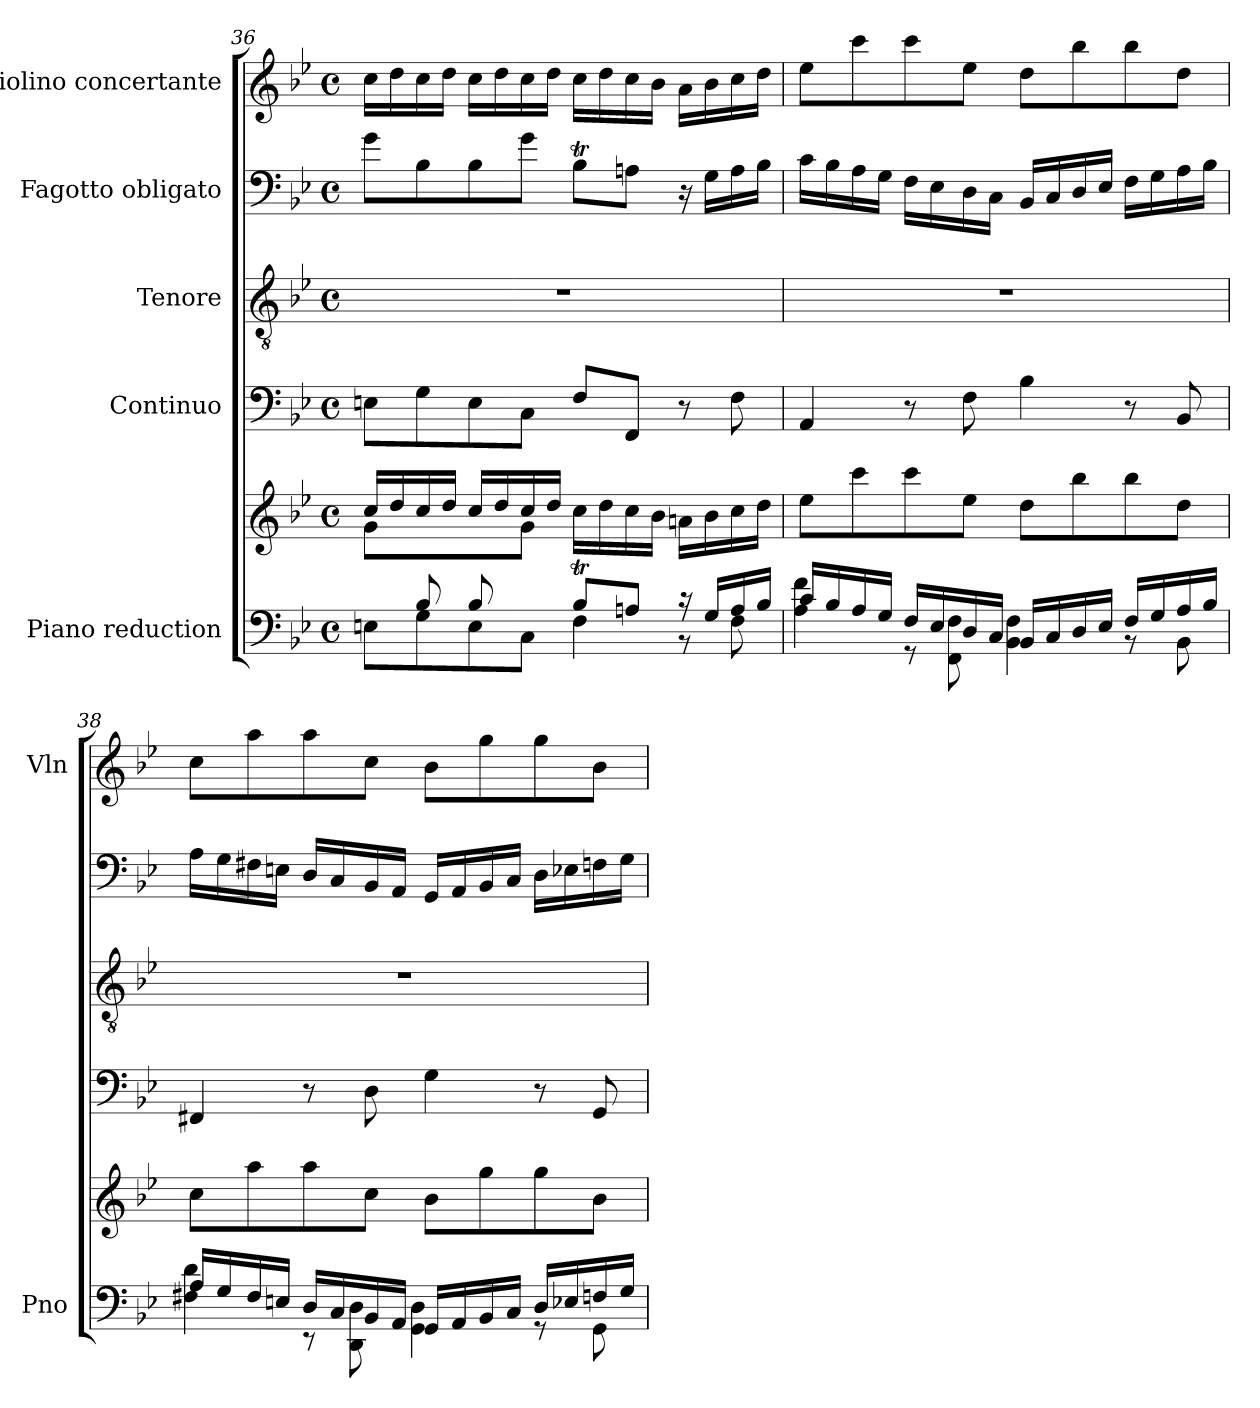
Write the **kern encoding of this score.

**kern	**kern	**kern	**kern	**kern	**kern
*part5	*part5	*part4	*part3	*part2	*part1
*staff6	*staff5	*staff4	*staff3	*staff2	*staff1
*I"Piano reduction	*	*I"Continuo	*I"Tenore	*I"Fagotto obligato	*I"Violino concertante
*I'Pno	*	*	*	*	*I'Vln
!!LO:PB:g=z
*clefF4	*clefG2	*clefF4	*clefGv2	*clefF4	*clefG2
*k[b-e-]	*k[b-e-]	*k[b-e-]	*k[b-e-]	*k[b-e-]	*k[b-e-]
*M4/4	*M4/4	*M4/4	*M4/4	*M4/4	*M4/4
*met(c)	*met(c)	*met(c)	*met(c)	*met(c)	*met(c)
=36	=36	=36	=36	=36	=36
*^	*^	*	*	*	*
8ryy	8En\L	16cc/LL	8g\L	8En\L	1r	8g\L	16cc\LL
.	.	16dd/	.	.	.	.	16dd\
8B-/	8G\	16cc/	4ryy	8G\	.	8B-\	16cc\
.	.	16dd/JJ	.	.	.	.	16dd\JJ
8B-/	8E\	16cc/LL	.	8E\	.	8B-\	16cc\LL
.	.	16dd/	.	.	.	.	16dd\
8ryy	8C\J	16cc/	8g\J	8C\J	.	8g\J	16cc\
.	.	16dd/JJ	.	.	.	.	16dd\JJ
8B-T/L	4F\	16cc\LL	2ryy	8F/L	.	8B-T\L	16cc\LL
.	.	16dd\	.	.	.	.	16dd\
8An/J	.	16cc\	.	8FF/J	.	8An\J	16cc\
.	.	16b-\JJ	.	.	.	.	16b-\JJ
16r	8r	16an\LL	.	8r	.	16r	16a\LL
16G/LL	.	16b-\	.	.	.	16G\LL	16b-\
16A/	8F\	16cc\	.	8F\	.	16A\	16cc\
16B-/JJ	.	16dd\JJ	.	.	.	16B-\JJ	16dd\JJ
*	*	*v	*v	*	*	*	*
=37	=37	=37	=37	=37	=37	=37
16c/LL	4A\ 4f\	8ee-\L	4AA/	1r	16c\LL	8ee-\L
16B-/	.	.	.	.	16B-\	.
16A/	.	8ccc\	.	.	16A\	8ccc\
16G/JJ	.	.	.	.	16G\JJ	.
16F/LL	8r	8ccc\	8r	.	16F\LL	8ccc\
16E-/	.	.	.	.	16E-\	.
16D/	8FF\ 8F\	8ee-\J	8F\	.	16D\	8ee-\J
16C/JJ	.	.	.	.	16C\JJ	.
16BB-/LL	4BB-\ 4F\	8dd\L	4B-\	.	16BB-/LL	8dd\L
16C/	.	.	.	.	16C/	.
16D/	.	8bb-\	.	.	16D/	8bb-\
16E-/JJ	.	.	.	.	16E-/JJ	.
16F/LL	8r	8bb-\	8r	.	16F\LL	8bb-\
16G/	.	.	.	.	16G\	.
16A/	8BB-\	8dd\J	8BB-/	.	16A\	8dd\J
16B-/JJ	.	.	.	.	16B-\JJ	.
=38	=38	=38	=38	=38	=38	=38
16A/LL	4F#X\ 4d\	8cc\L	4FF#X/	1r	16A\LL	8cc\L
16G/	.	.	.	.	16G\	.
16F#/	.	8aa\	.	.	16F#X\	8aa\
16En/JJ	.	.	.	.	16En\JJ	.
16D/LL	8r	8aa\	8r	.	16D/LL	8aa\
16C/	.	.	.	.	16C/	.
16BB-/	8DD\ 8D\	8cc\J	8D\	.	16BB-/	8cc\J
16AA/JJ	.	.	.	.	16AA/JJ	.
16GG/LL	4GG\ 4D\	8b-\L	4G\	.	16GG/LL	8b-\L
16AA/	.	.	.	.	16AA/	.
16BB-/	.	8gg\	.	.	16BB-/	8gg\
16C/JJ	.	.	.	.	16C/JJ	.
16D/LL	8r	8gg\	8r	.	16D\LL	8gg\
16E-X/	.	.	.	.	16E-X\	.
16Fn/	8GG\	8b-\J	8GG/	.	16Fn\	8b-\J
16G/JJ	.	.	.	.	16G\JJ	.
*v	*v	*	*	*	*	*
=	=	=	=	=	=
*-	*-	*-	*-	*-	*-
